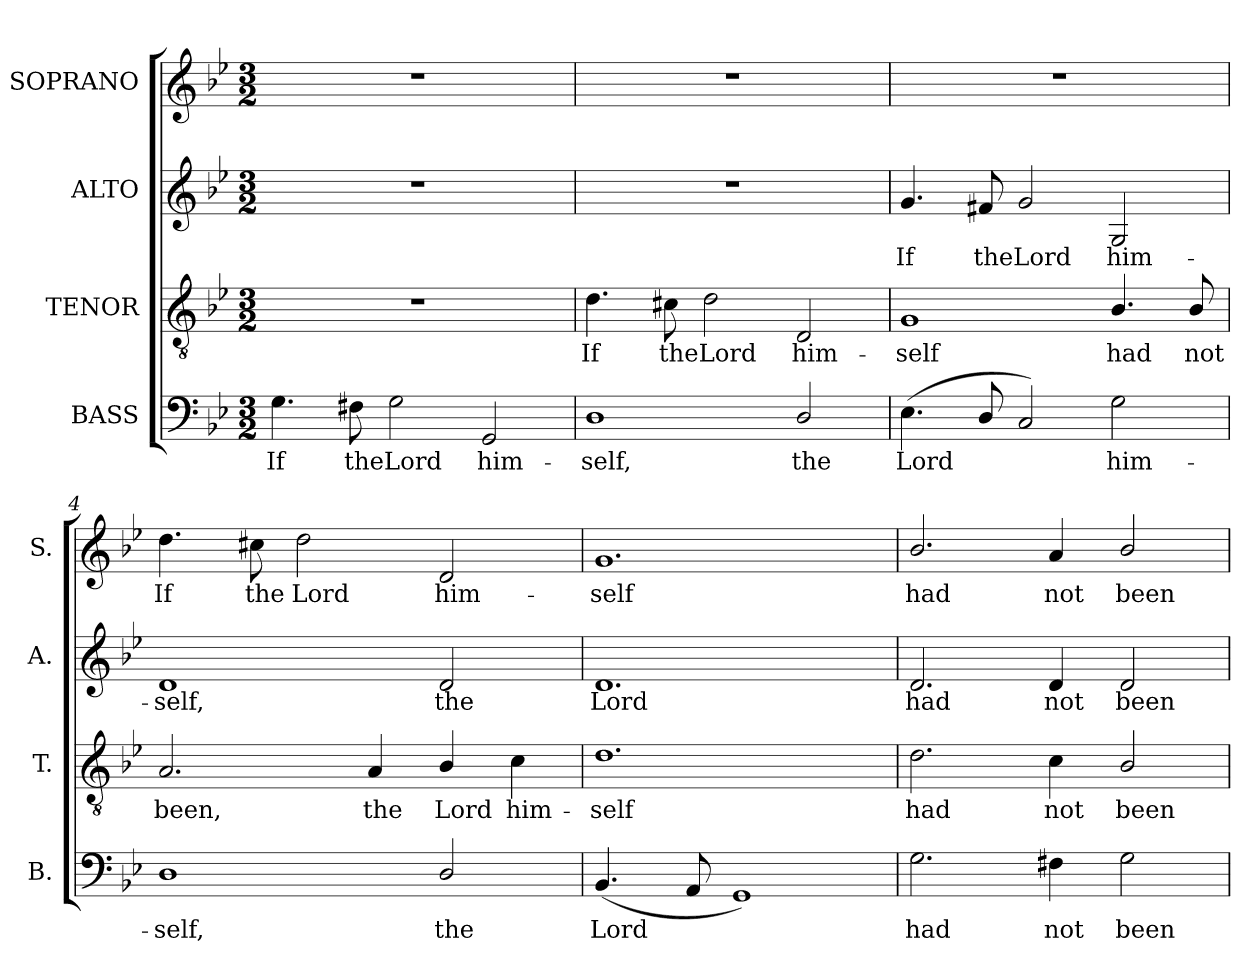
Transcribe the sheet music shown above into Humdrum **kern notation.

**kern	**text	**kern	**text	**kern	**text	**kern	**text
*part4	*part4	*part3	*part3	*part2	*part2	*part1	*part1
*staff4	*staff4	*staff3	*staff3	*staff2	*staff2	*staff1	*staff1
*I"BASS	*	*I"TENOR	*	*I"ALTO	*	*I"SOPRANO	*
*I'B.	*	*I'T.	*	*I'A.	*	*I'S.	*
!!LO:PB:g=z
*clefF4	*	*clefGv2	*	*clefG2	*	*clefG2	*
*	*	*ITrd7c12	*	*	*	*	*
*k[b-e-]	*	*k[b-e-]	*	*k[b-e-]	*	*k[b-e-]	*
*g:	*	*g:	*	*g:	*	*g:	*
*M3/2	*	*M3/2	*	*M3/2	*	*M3/2	*
=1	=1	=1	=1	=1	=1	=1	=1
!	!LO:LY:b:color=#000000	!LO:N:vis=1	!	!LO:N:vis=1	!	!LO:N:vis=1	!
4.Gi\	If	1.r	.	1.r	.	1.r	.
!	!LO:LY:b:color=#000000	!	!	!	!	!	!
8F#Xi\	the	.	.	.	.	.	.
!	!LO:LY:b:color=#000000	!	!	!	!	!	!
2Gi\	Lord	.	.	.	.	.	.
!	!LO:LY:b:color=#000000	!	!	!	!	!	!
2GGi/	him-	.	.	.	.	.	.
=2	=2	=2	=2	=2	=2	=2	=2
!	!LO:LY:b:color=#000000	!	!	!	!	!	!
!	!	!	!LO:LY:b:color=#000000	!LO:N:vis=1	!	!LO:N:vis=1	!
1Di	-self,	4.Di\	If	1.r	.	1.r	.
!	!	!	!LO:LY:b:color=#000000	!	!	!	!
.	.	8C#Xi\	the	.	.	.	.
!	!	!	!LO:LY:b:color=#000000	!	!	!	!
.	.	2Di\	Lord	.	.	.	.
!	!LO:LY:b:color=#000000	!	!	!	!	!	!
!	!	!	!LO:LY:b:color=#000000	!	!	!	!
2Di/	the	2DDi/	him-	.	.	.	.
=3	=3	=3	=3	=3	=3	=3	=3
!	!LO:LY:b:color=#000000	!	!	!	!	!	!
!	!	!	!LO:LY:b:color=#000000	!	!	!	!
!	!	!	!	!	!LO:LY:b:color=#000000	!LO:N:vis=1	!
(4.E-i\	Lord	1GGi	-self	4.gi/	If	1.r	.
!	!	!	!	!	!LO:LY:b:color=#000000	!	!
8Di/	.	.	.	8f#Xi/	the	.	.
!	!	!	!	!	!LO:LY:b:color=#000000	!	!
2Ci/)	.	.	.	2gi/	Lord	.	.
!	!LO:LY:b:color=#000000	!	!	!	!	!	!
!	!	!	!LO:LY:b:color=#000000	!	!	!	!
!	!	!	!	!	!LO:LY:b:color=#000000	!	!
2Gi\	him-	4.BB-i/	had	2Gi/	him-	.	.
!	!	!	!LO:LY:b:color=#000000	!	!	!	!
.	.	8BB-i/	not	.	.	.	.
=4	=4	=4	=4	=4	=4	=4	=4
!	!LO:LY:b:color=#000000	!	!	!	!	!	!
!	!	!	!LO:LY:b:color=#000000	!	!	!	!
!	!	!	!	!	!LO:LY:b:color=#000000	!	!
!	!	!	!	!	!	!	!LO:LY:b:color=#000000
1Di	-self,	2.AAi/	been,	1di	-self,	4.ddi\	If
!	!	!	!	!	!	!	!LO:LY:b:color=#000000
.	.	.	.	.	.	8cc#Xi\	the
!	!	!	!	!	!	!	!LO:LY:b:color=#000000
.	.	.	.	.	.	2ddi\	Lord
!	!	!	!LO:LY:b:color=#000000	!	!	!	!
.	.	4AAi/	the	.	.	.	.
!	!LO:LY:b:color=#000000	!	!	!	!	!	!
!	!	!	!LO:LY:b:color=#000000	!	!	!	!
!	!	!	!	!	!LO:LY:b:color=#000000	!	!
!	!	!	!	!	!	!	!LO:LY:b:color=#000000
2Di/	the	4BB-i/	Lord	2di/	the	2di/	him-
!	!	!	!LO:LY:b:color=#000000	!	!	!	!
.	.	4Ci\	him-	.	.	.	.
=5	=5	=5	=5	=5	=5	=5	=5
!	!LO:LY:b:color=#000000	!	!	!	!	!	!
!	!	!	!LO:LY:b:color=#000000	!	!	!	!
!	!	!	!	!	!LO:LY:b:color=#000000	!	!
!	!	!	!	!	!	!	!LO:LY:b:color=#000000
(4.BB-i/	Lord	1.Di	-self	1.di	Lord	1.gi	-self
8AAi/	.	.	.	.	.	.	.
1GGi)	.	.	.	.	.	.	.
!!LO:LB:g=z
=6	=6	=6	=6	=6	=6	=6	=6
!	!LO:LY:b:color=#000000	!	!	!	!	!	!
!	!	!	!LO:LY:b:color=#000000	!	!	!	!
!	!	!	!	!	!LO:LY:b:color=#000000	!	!
!	!	!	!	!	!	!	!LO:LY:b:color=#000000
2.Gi\	had	2.Di\	had	2.di/	had	2.b-i/	had
!	!LO:LY:b:color=#000000	!	!	!	!	!	!
!	!	!	!LO:LY:b:color=#000000	!	!	!	!
!	!	!	!	!	!LO:LY:b:color=#000000	!	!
!	!	!	!	!	!	!	!LO:LY:b:color=#000000
4F#Xi\	not	4Ci\	not	4di/	not	4ai/	not
!	!LO:LY:b:color=#000000	!	!	!	!	!	!
!	!	!	!LO:LY:b:color=#000000	!	!	!	!
!	!	!	!	!	!LO:LY:b:color=#000000	!	!
!	!	!	!	!	!	!	!LO:LY:b:color=#000000
2Gi\	been	2BB-i/	been	2di/	been	2b-i/	been
=	=	=	=	=	=	=	=
*-	*-	*-	*-	*-	*-	*-	*-
